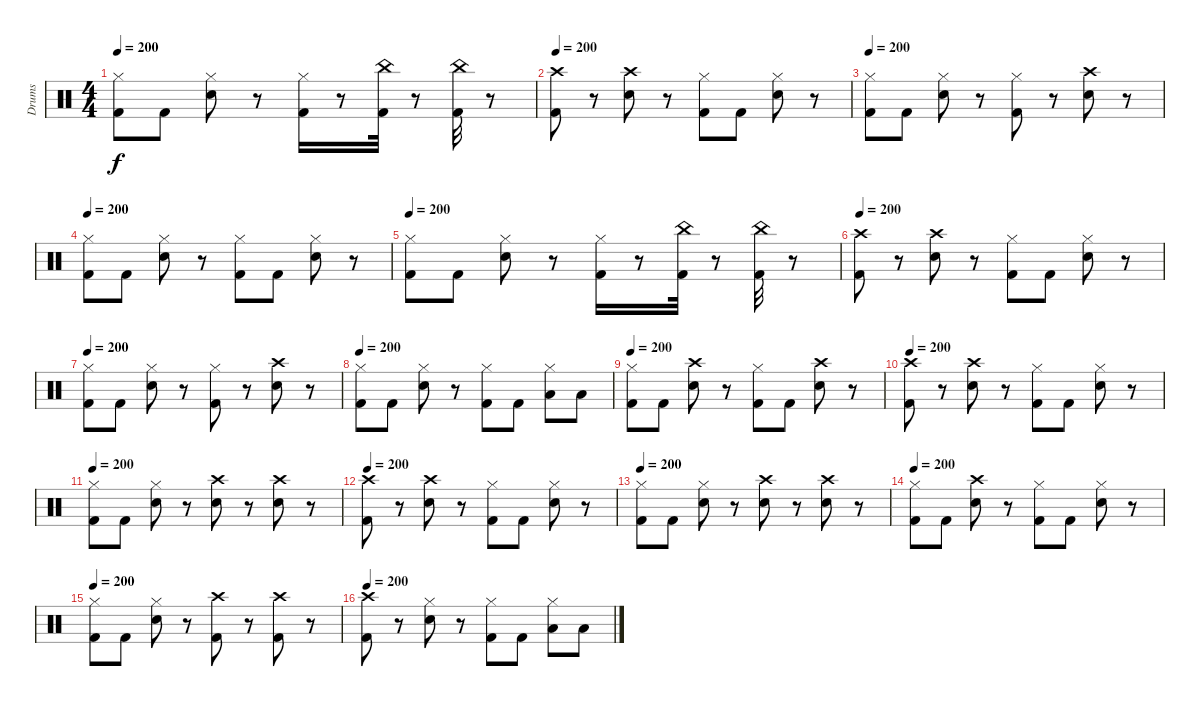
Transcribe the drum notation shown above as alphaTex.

\track ("Drums" "Drums") {instrument percussion}
\staff {score}
\articulation defaults
\ts (4 4)
\tempo 200
\clef neutral
\ks c
("Kick (hit) 2" "Hi-Hat (closed)").8{dy f} "Kick (hit) 2".8 ("Snare (hit) 2" "Hi-Hat (closed)").8 r.8 ("Hi-Hat (closed)" "Kick (hit) 2").16 r.8 ("China (hit)" "Kick (hit) 2").32 r.8 ("China (hit)" "Kick (hit) 2").32 r.8 |
\tempo 200
("Kick (hit) 2" "Crash high (hit)").8 r.8 ("Crash high (hit)" "Snare (hit) 2").8 r.8 ("Hi-Hat (closed)" "Kick (hit) 2").8 "Kick (hit) 2".8 ("Hi-Hat (closed)" "Snare (hit) 2").8 r.8 |
\tempo 200
("Kick (hit) 2" "Hi-Hat (closed)").8 "Kick (hit) 2".8 ("Snare (hit) 2" "Hi-Hat (closed)").8 r.8 ("Hi-Hat (closed)" "Kick (hit) 2").8 r.8 ("Crash high (hit)" "Snare (hit) 2").8 r.8 |
\tempo 200
("Hi-Hat (closed)" "Kick (hit) 2").8 "Kick (hit) 2".8 ("Snare (hit) 2" "Hi-Hat (closed)").8 r.8 ("Hi-Hat (closed)" "Kick (hit) 2").8 "Kick (hit) 2".8 ("Snare (hit) 2" "Hi-Hat (closed)").8 r.8 |
\tempo 200
("Kick (hit) 2" "Hi-Hat (closed)").8 "Kick (hit) 2".8 ("Snare (hit) 2" "Hi-Hat (closed)").8 r.8 ("Hi-Hat (closed)" "Kick (hit) 2").16 r.8 ("China (hit)" "Kick (hit) 2").32 r.8 ("China (hit)" "Kick (hit) 2").32 r.8 |
\tempo 200
("Kick (hit) 2" "Crash high (hit)").8 r.8 ("Crash high (hit)" "Snare (hit) 2").8 r.8 ("Hi-Hat (closed)" "Kick (hit) 2").8 "Kick (hit) 2".8 ("Hi-Hat (closed)" "Snare (hit) 2").8 r.8 |
\tempo 200
("Kick (hit) 2" "Hi-Hat (closed)").8 "Kick (hit) 2".8 ("Snare (hit) 2" "Hi-Hat (closed)").8 r.8 ("Hi-Hat (closed)" "Kick (hit) 2").8 r.8 ("Crash high (hit)" "Snare (hit) 2").8 r.8 |
\tempo 200
("Hi-Hat (closed)" "Kick (hit) 2").8 "Kick (hit) 2".8 ("Snare (hit) 2" "Hi-Hat (closed)").8 r.8 ("Hi-Hat (closed)" "Kick (hit) 2").8 "Kick (hit) 2".8 ("Low Tom (hit)" "Hi-Hat (closed)").8 "Low Tom (hit)".8 |
\tempo 200
("Kick (hit) 2" "Hi-Hat (closed)").8 "Kick (hit) 2".8 ("Crash high (hit)" "Snare (hit) 2").8 r.8 ("Kick (hit) 2" "Hi-Hat (closed)").8 "Kick (hit) 2".8 ("Crash high (hit)" "Snare (hit) 2").8 r.8 |
\tempo 200
("Kick (hit) 2" "Crash high (hit)").8 r.8 ("Crash high (hit)" "Snare (hit) 2").8 r.8 ("Hi-Hat (closed)" "Kick (hit) 2").8 "Kick (hit) 2".8 ("Hi-Hat (closed)" "Snare (hit) 2").8 r.8 |
\tempo 200
("Kick (hit) 2" "Hi-Hat (closed)").8 "Kick (hit) 2".8 ("Snare (hit) 2" "Hi-Hat (closed)").8 r.8 ("Crash high (hit)" "Snare (hit) 2").8 r.8 ("Crash high (hit)" "Snare (hit) 2").8 r.8 |
\tempo 200
("Kick (hit) 2" "Crash high (hit)").8 r.8 ("Crash high (hit)" "Snare (hit) 2").8 r.8 ("Hi-Hat (closed)" "Kick (hit) 2").8 "Kick (hit) 2".8 ("Hi-Hat (closed)" "Snare (hit) 2").8 r.8 |
\tempo 200
("Kick (hit) 2" "Hi-Hat (closed)").8 "Kick (hit) 2".8 ("Snare (hit) 2" "Hi-Hat (closed)").8 r.8 ("Snare (hit) 2" "Crash high (hit)").8 r.8 ("Snare (hit) 2" "Crash high (hit)").8 r.8 |
\tempo 200
("Kick (hit) 2" "Hi-Hat (closed)").8 "Kick (hit) 2".8 ("Crash high (hit)" "Snare (hit) 2").8 r.8 ("Hi-Hat (closed)" "Kick (hit) 2").8 "Kick (hit) 2".8 ("Hi-Hat (closed)" "Snare (hit) 2").8 r.8 |
\tempo 200
("Kick (hit) 2" "Hi-Hat (closed)").8 "Kick (hit) 2".8 ("Snare (hit) 2" "Hi-Hat (closed)").8 r.8 ("Crash high (hit)" "Kick (hit) 2").8 r.8 ("Crash high (hit)" "Kick (hit) 2").8 r.8 |
\tempo 200
("Kick (hit) 2" "Crash high (hit)").8 r.8 ("Hi-Hat (closed)" "Snare (hit) 2").8 r.8 ("Hi-Hat (closed)" "Kick (hit) 2").8 "Kick (hit) 2".8 ("Low Tom (hit)" "Hi-Hat (closed)").8 "Low Tom (hit)".8
